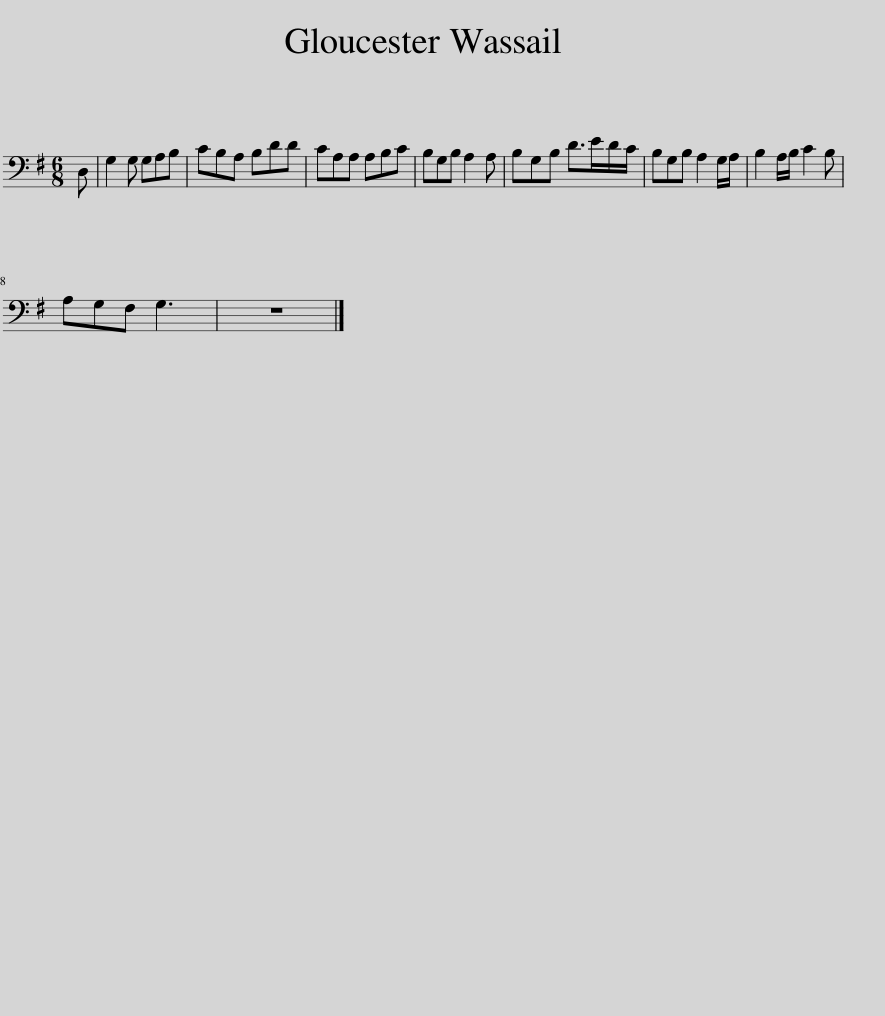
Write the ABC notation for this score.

X:1
L:1/8
M:6/8
I:linebreak $
K:G
V:1 bass
V:1
 D, | G,2 G, G,A,B, | CB,A, B,DD | CA,A, A,B,C | B,G,B, A,2 A, | %5
 B,G,B, D>ED/C/ | B,G,B, A,2 G,/A,/ | B,2 A,/B,/ C2 B, |$ A,G,F, G,3 | z6 |] %10
